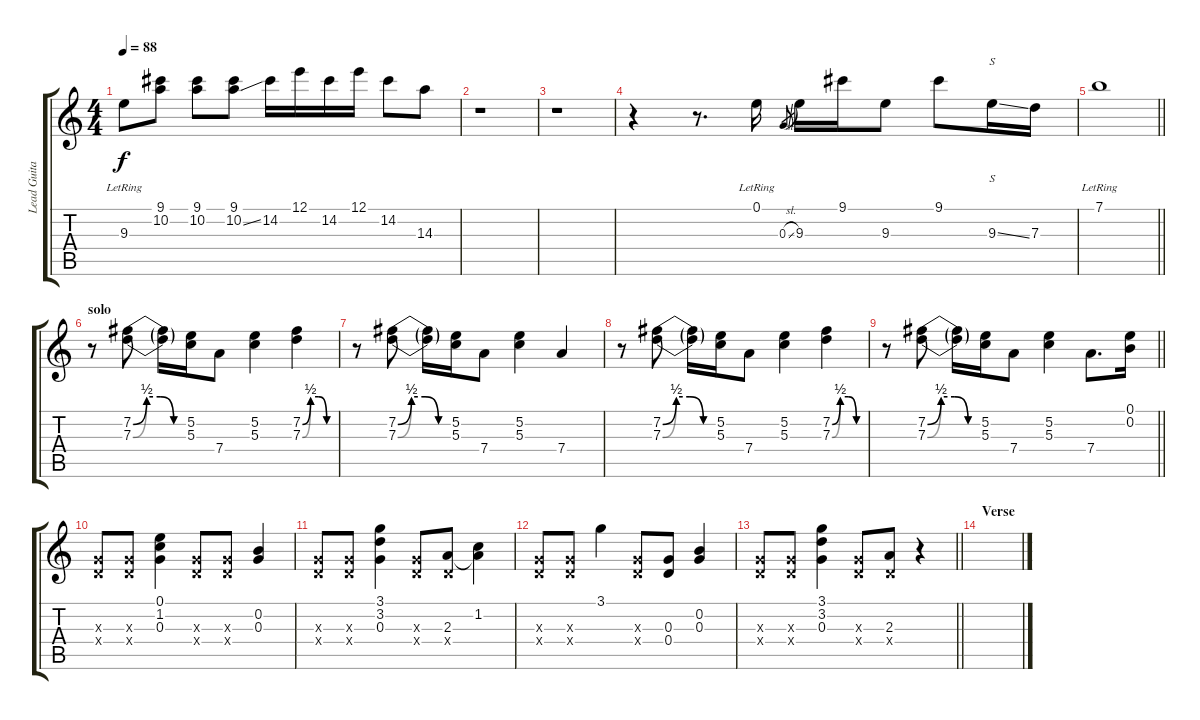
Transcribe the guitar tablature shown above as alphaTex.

\track ("Lead Guitar" "Lead Guita") {instrument overdrivenguitar}
\staff {score tabs}
\tuning (E4 B3 G3 D3 A2 E2) {hide}
\ts (4 4)
\tempo 88
\clef g2
\ks c
9.3{lr}.8{dy f} (9.1 10.2).8 (9.1 10.2).8 (9.1 10.2{ss}).8 14.2.16 12.1.16 14.2.16 12.1.16 14.2.8 14.3.8 |
r.1 |
r.1 |
r.4 r.8{d} 0.1{lr}.16 0.3{sl}.8{gr} 9.3.16 9.1.16 9.3.8 9.1.8 9.3{ss}.16{s} 7.3.16 |
\barLineRight lightlight
7.1{lr}.1 |
\section ("" "solo")
r.8 (7.2{be (custom 0 0 15 2 30 2 45 0 60 0)} 7.3{be (custom 0 0 15 2 30 2 45 0 60 0)}).8 (7.2{t} 7.3{t}).16 (5.2 5.3).16 7.4.8 (5.2 5.3).4 (7.2{be (custom 0 0 15 2 30 2 45 0 60 0)} 7.3{be (custom 0 0 15 2 30 2 45 0 60 0)}).4 |
r.8 (7.2{be (custom 0 0 15 2 30 2 45 0 60 0)} 7.3{be (custom 0 0 15 2 30 2 45 0 60 0)}).8 (7.2{t} 7.3{t}).16 (5.2 5.3).16 7.4.8 (5.2 5.3).4 7.4.4 |
r.8 (7.2{be (custom 0 0 15 2 30 2 45 0 60 0)} 7.3{be (custom 0 0 15 2 30 2 45 0 60 0)}).8 (7.2{t} 7.3{t}).16 (5.2 5.3).16 7.4.8 (5.2 5.3).4 (7.2{be (custom 0 0 15 2 30 2 45 0 60 0)} 7.3{be (custom 0 0 15 2 30 2 45 0 60 0)}).4 |
\barLineRight lightlight
r.8 (7.2{be (custom 0 0 15 2 30 2 45 0 60 0)} 7.3{be (custom 0 0 15 2 30 2 45 0 60 0)}).8 (7.2{t} 7.3{t}).16 (5.2 5.3).16 7.4.8 (5.2 5.3).4 7.4.8{d} (0.1 0.2).16 |
(0.3{x} 0.4{x}).8 (0.3{x} 0.4{x}).8 (0.1 1.2 0.3).4 (0.3{x} 0.4{x}).8 (0.3{x} 0.4{x}).8 (0.2 0.3).4 |
(0.3{x} 0.4{x}).8 (0.3{x} 0.4{x}).8 (3.1 3.2 0.3).4 (0.3{x} 0.4{x}).8 (2.3 0.4{x}).8 (1.2 2.3{t}).4 |
(0.3{x} 0.4{x}).8 (0.3{x} 0.4{x}).8 3.1.4 (0.3{x} 0.4{x}).8 (0.3 0.4).8 (0.2 0.3).4 |
\barLineRight lightlight
(0.3{x} 0.4{x}).8 (0.3{x} 0.4{x}).8 (3.1 3.2 0.3).4 (0.3{x} 0.4{x}).8 (2.3 0.4{x}).8 r.4 |
\section ("" "Verse")
